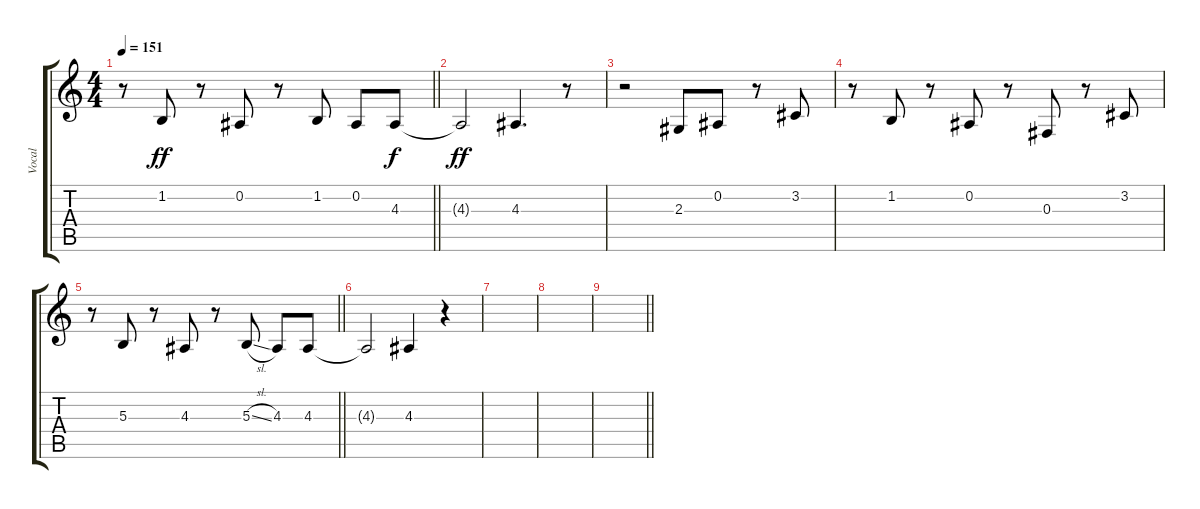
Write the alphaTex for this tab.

\track ("Vocal" "Vocal") {instrument trumpet}
\staff {score tabs}
\tuning (Eb4 Bb3 Gb3 Db3 Ab2 Eb2) {hide}
\ts (4 4)
\tempo 151
\clef g2
\barLineRight lightlight
\ks c
r.8{dy ff} 1.2.8 r.8 0.2.8 r.8 1.2.8 0.2.8 4.3.8{dy f} |
4.3{t}.2{dy ff} 4.3.4{d} r.8 |
r.2 2.3.8 0.2.8 r.8 3.2.8 |
r.8 1.2.8 r.8 0.2.8 r.8 0.3.8 r.8 3.2.8 |
\barLineRight lightlight
r.8 5.3.8 r.8 4.3.8 r.8 5.3{sl}.8 4.3.8 4.3.8 |
4.3{t}.2 4.3.4 r.4 |
|
|
\barLineRight lightlight
